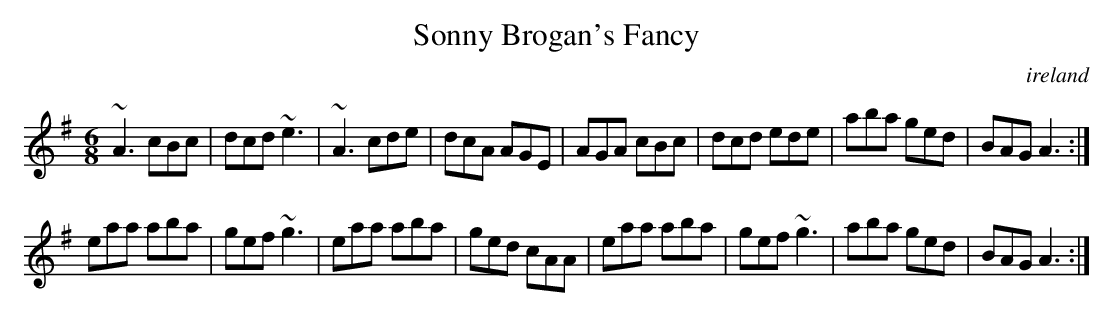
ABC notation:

X:1
T:Sonny Brogan's Fancy
O:ireland
M:6/8
K:Ador
~A3 cBc|dcd ~e3|~A3 cde|dcA AGE|AGA cBc|dcd ede|aba ged|BAG A3:|
eaa aba|gef ~g3|eaa aba|ged cAA|eaa aba|gef ~g3|aba ged|BAG A3:|
